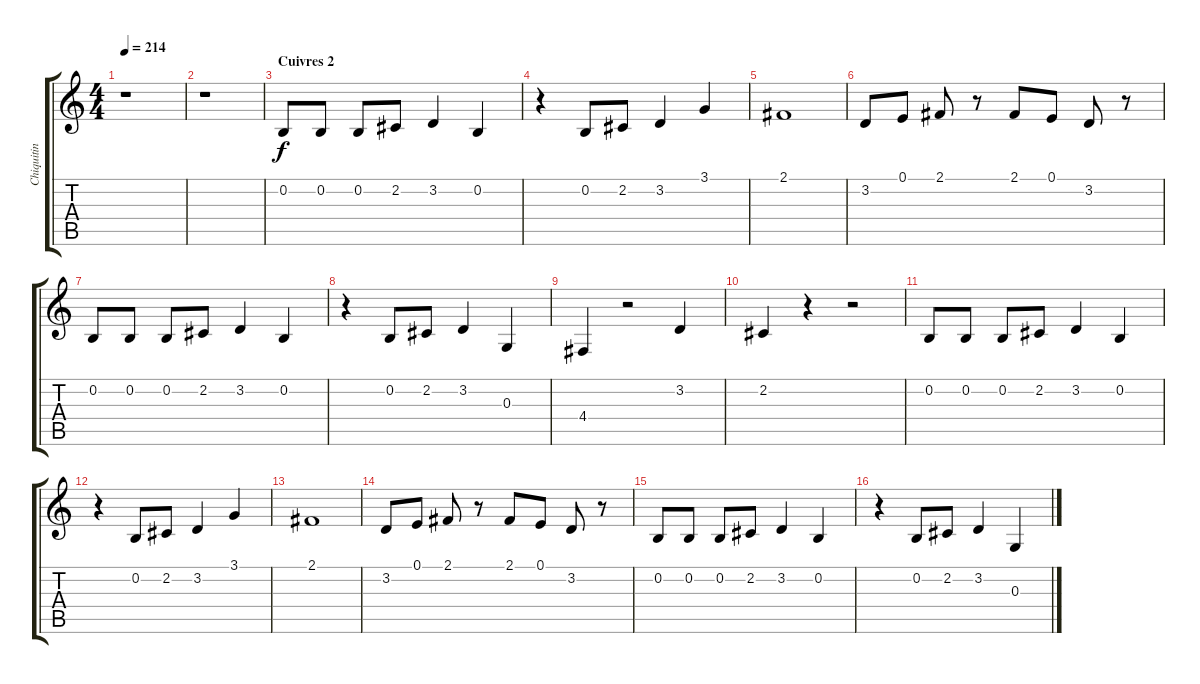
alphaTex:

\track ("Chiquitin" "Chiquitin") {instrument trumpet}
\staff {score tabs}
\tuning (E4 B3 G3 D3 A2 E2) {hide}
\ts (4 4)
\tempo 214
\clef g2
\ks c
r.1{dy f} |
r.1 |
\section ("" "Cuivres 2")
0.2.8 0.2.8 0.2.8 2.2.8 3.2.4 0.2.4 |
r.4 0.2.8 2.2.8 3.2.4 3.1.4 |
2.1.1 |
3.2.8 0.1.8 2.1.8 r.8 2.1.8 0.1.8 3.2.8 r.8 |
0.2.8 0.2.8 0.2.8 2.2.8 3.2.4 0.2.4 |
r.4 0.2.8 2.2.8 3.2.4 0.3.4 |
4.4.4 r.2 3.2.4 |
2.2.4 r.4 r.2 |
0.2.8 0.2.8 0.2.8 2.2.8 3.2.4 0.2.4 |
r.4 0.2.8 2.2.8 3.2.4 3.1.4 |
2.1.1 |
3.2.8 0.1.8 2.1.8 r.8 2.1.8 0.1.8 3.2.8 r.8 |
0.2.8 0.2.8 0.2.8 2.2.8 3.2.4 0.2.4 |
r.4 0.2.8 2.2.8 3.2.4 0.3.4
